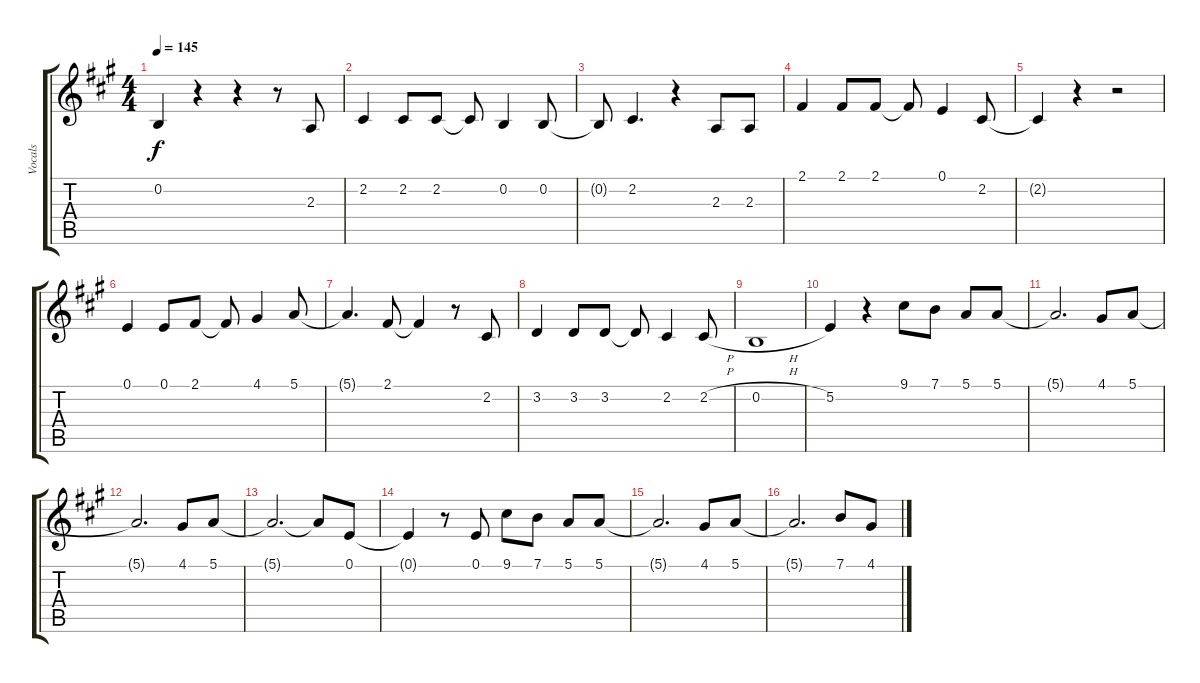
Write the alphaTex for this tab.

\track ("Vocals" "Vocals") {instrument altosax}
\staff {score tabs}
\tuning (E4 B3 G3 D3 A2 E2) {hide}
\ts (4 4)
\tempo 145
\clef g2
\ks a
0.2.4{dy f} r.4 r.4 r.8 2.3.8 |
2.2.4 2.2.8 2.2.8 2.2{t}.8 0.2.4 0.2.8 |
0.2{t}.8 2.2.4{d} r.4 2.3.8 2.3.8 |
2.1.4 2.1.8 2.1.8 2.1{t}.8 0.1.4 2.2.8 |
2.2{t}.4 r.4 r.2 |
0.1.4 0.1.8 2.1.8 2.1{t}.8 4.1.4 5.1.8 |
5.1{t}.4{d} 2.1.8 2.1{t}.4 r.8 2.2.8 |
3.2.4 3.2.8 3.2.8 3.2{t}.8 2.2.4 2.2{h}.8 |
0.2{h}.1 |
5.2.4 r.4 9.1.8 7.1.8 5.1.8 5.1.8 |
5.1{t}.2{d} 4.1.8 5.1.8 |
5.1{t}.2{d} 4.1.8 5.1.8 |
5.1{t}.2{d} 5.1{t}.8 0.1.8 |
0.1{t}.4 r.8 0.1.8 9.1.8 7.1.8 5.1.8 5.1.8 |
5.1{t}.2{d} 4.1.8 5.1.8 |
5.1{t}.2{d} 7.1.8 4.1.8
